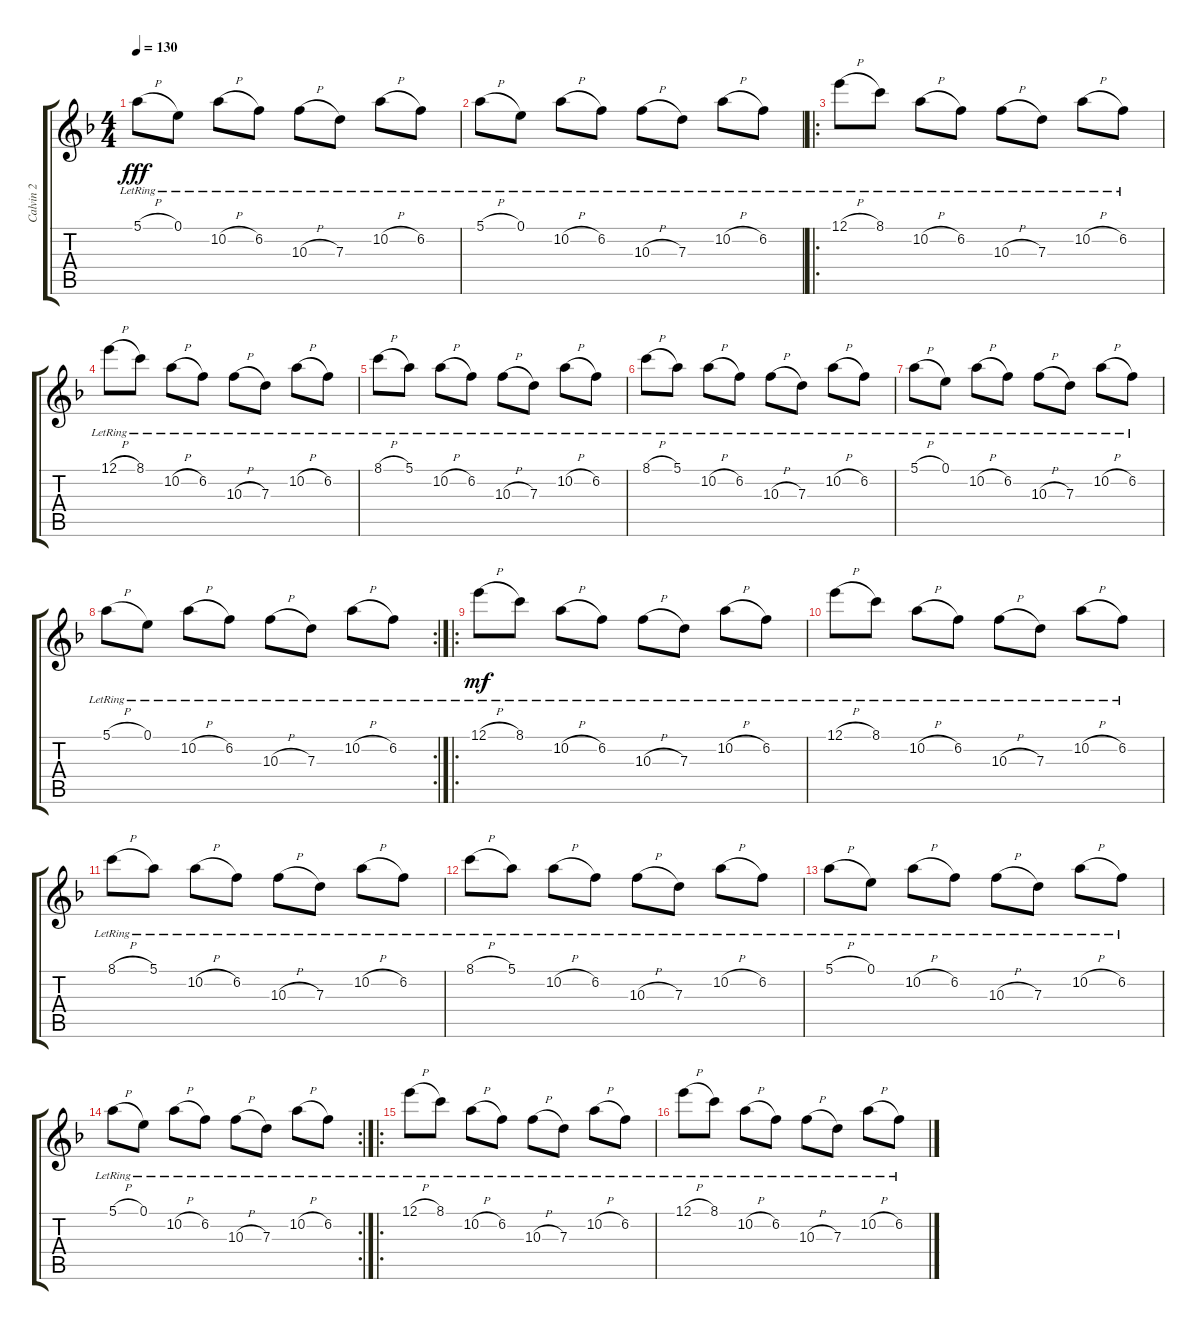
\track ("Calvin 2" "Calvin 2") {instrument distortionguitar}
\staff {score tabs}
\tuning (E4 B3 G3 D3 A2 D2) {hide}
\ts (4 4)
\tempo 130
\clef g2
\ks dminor
5.1{h lr}.8{dy fff} 0.1{lr}.8 10.2{h lr}.8 6.2{lr}.8 10.3{h lr}.8 7.3{lr}.8 10.2{h lr}.8 6.2{lr}.8 |
5.1{h lr}.8 0.1{lr}.8 10.2{h lr}.8 6.2{lr}.8 10.3{h lr}.8 7.3{lr}.8 10.2{h lr}.8 6.2{lr}.8 |
\ro
12.1{h lr}.8 8.1{lr}.8 10.2{h lr}.8 6.2{lr}.8 10.3{h lr}.8 7.3{lr}.8 10.2{h lr}.8 6.2{lr}.8 |
12.1{h lr}.8 8.1{lr}.8 10.2{h lr}.8 6.2{lr}.8 10.3{h lr}.8 7.3{lr}.8 10.2{h lr}.8 6.2{lr}.8 |
8.1{h lr}.8 5.1{lr}.8 10.2{h lr}.8 6.2{lr}.8 10.3{h lr}.8 7.3{lr}.8 10.2{h lr}.8 6.2{lr}.8 |
8.1{h lr}.8 5.1{lr}.8 10.2{h lr}.8 6.2{lr}.8 10.3{h lr}.8 7.3{lr}.8 10.2{h lr}.8 6.2{lr}.8 |
5.1{h lr}.8 0.1{lr}.8 10.2{h lr}.8 6.2{lr}.8 10.3{h lr}.8 7.3{lr}.8 10.2{h lr}.8 6.2{lr}.8 |
\rc 2
5.1{h lr}.8 0.1{lr}.8 10.2{h lr}.8 6.2{lr}.8 10.3{h lr}.8 7.3{lr}.8 10.2{h lr}.8 6.2{lr}.8 |
\ro
12.1{h lr}.8{dy mf balance 0} 8.1{lr}.8 10.2{h lr}.8 6.2{lr}.8 10.3{h lr}.8 7.3{lr}.8 10.2{h lr}.8 6.2{lr}.8 |
12.1{h lr}.8 8.1{lr}.8 10.2{h lr}.8 6.2{lr}.8 10.3{h lr}.8 7.3{lr}.8 10.2{h lr}.8 6.2{lr}.8 |
8.1{h lr}.8 5.1{lr}.8 10.2{h lr}.8 6.2{lr}.8 10.3{h lr}.8 7.3{lr}.8 10.2{h lr}.8 6.2{lr}.8 |
8.1{h lr}.8 5.1{lr}.8 10.2{h lr}.8 6.2{lr}.8 10.3{h lr}.8 7.3{lr}.8 10.2{h lr}.8 6.2{lr}.8 |
5.1{h lr}.8 0.1{lr}.8 10.2{h lr}.8 6.2{lr}.8 10.3{h lr}.8 7.3{lr}.8 10.2{h lr}.8 6.2{lr}.8 |
\rc 2
5.1{h lr}.8 0.1{lr}.8 10.2{h lr}.8 6.2{lr}.8 10.3{h lr}.8 7.3{lr}.8 10.2{h lr}.8 6.2{lr}.8 |
\ro
12.1{h lr}.8{balance 0} 8.1{lr}.8 10.2{h lr}.8 6.2{lr}.8 10.3{h lr}.8 7.3{lr}.8 10.2{h lr}.8 6.2{lr}.8 |
12.1{h lr}.8 8.1{lr}.8 10.2{h lr}.8 6.2{lr}.8 10.3{h lr}.8 7.3{lr}.8 10.2{h lr}.8 6.2{lr}.8
